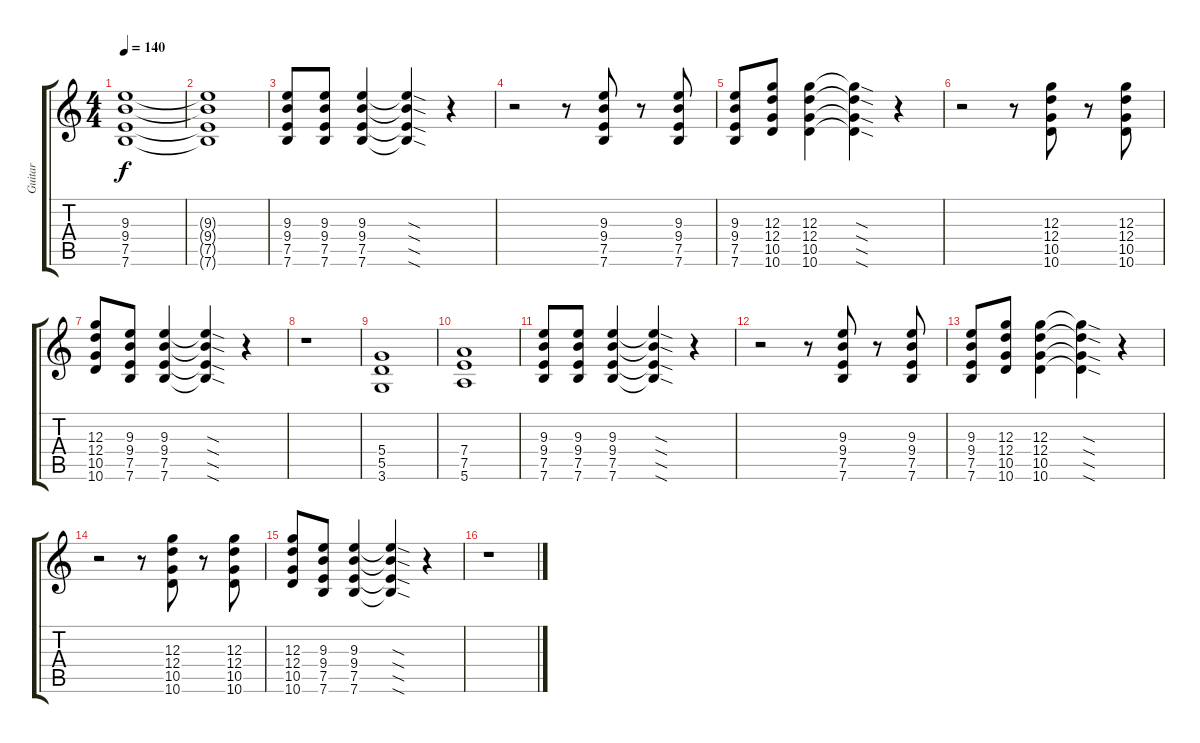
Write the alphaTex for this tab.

\track ("Guitar" "Guitar") {instrument distortionguitar}
\staff {score tabs}
\tuning (E4 B3 G3 D3 A2 E2) {hide}
\ts (4 4)
\tempo 140
\clef g2
\ks c
(9.3 9.4 7.5 7.6).1{dy f} |
(9.3{t} 9.4{t} 7.5{t} 7.6{t}).1 |
(9.3 9.4 7.5 7.6).8 (9.3 9.4 7.5 7.6).8 (9.3 9.4 7.5 7.6).4 (9.3{sod t} 9.4{sod t} 7.5{sod t} 7.6{sod t}).4 r.4 |
r.2 r.8 (9.3 9.4 7.5 7.6).8 r.8 (9.3 9.4 7.5 7.6).8 |
(9.3 9.4 7.5 7.6).8 (12.3 12.4 10.5 10.6).8 (12.3 12.4 10.5 10.6).4 (12.3{sod t} 12.4{sod t} 10.5{sod t} 10.6{sod t}).4 r.4 |
r.2 r.8 (12.3 12.4 10.5 10.6).8 r.8 (12.3 12.4 10.5 10.6).8 |
(12.3 12.4 10.5 10.6).8 (9.3 9.4 7.5 7.6).8 (9.3 9.4 7.5 7.6).4 (9.3{sod t} 9.4{sod t} 7.5{sod t} 7.6{sod t}).4 r.4 |
r.1 |
(5.4 5.5 3.6).1 |
(7.4 7.5 5.6).1 |
(9.3 9.4 7.5 7.6).8 (9.3 9.4 7.5 7.6).8 (9.3 9.4 7.5 7.6).4 (9.3{sod t} 9.4{sod t} 7.5{sod t} 7.6{sod t}).4 r.4 |
r.2 r.8 (9.3 9.4 7.5 7.6).8 r.8 (9.3 9.4 7.5 7.6).8 |
(9.3 9.4 7.5 7.6).8 (12.3 12.4 10.5 10.6).8 (12.3 12.4 10.5 10.6).4 (12.3{sod t} 12.4{sod t} 10.5{sod t} 10.6{sod t}).4 r.4 |
r.2 r.8 (12.3 12.4 10.5 10.6).8 r.8 (12.3 12.4 10.5 10.6).8 |
(12.3 12.4 10.5 10.6).8 (9.3 9.4 7.5 7.6).8 (9.3 9.4 7.5 7.6).4 (9.3{sod t} 9.4{sod t} 7.5{sod t} 7.6{sod t}).4 r.4 |
r.1
